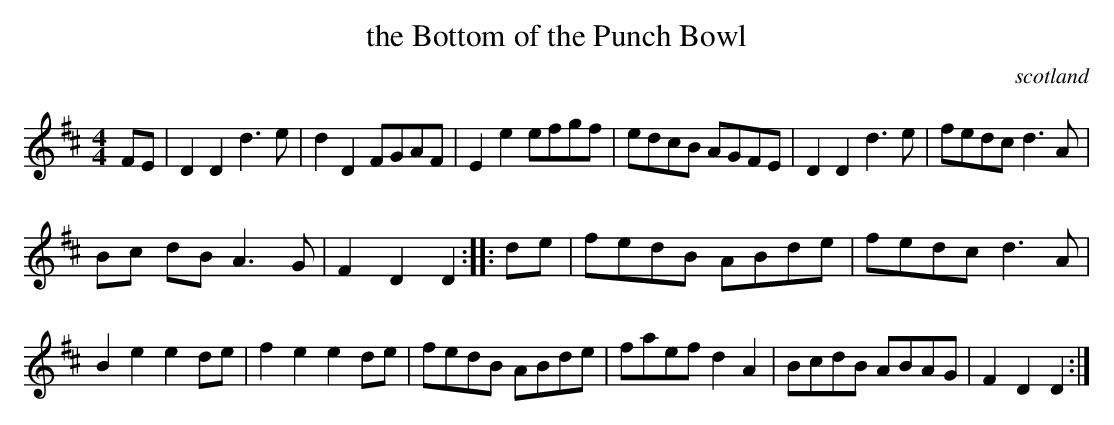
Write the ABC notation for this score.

X:1
T:the Bottom of the Punch Bowl
O:scotland
M:4/4
K:D
FE | D2D2 d3e | d2D2 FGAF | \
E2e2 efgf | edcB AGFE | \
D2D2 d3e | fedc d3A |
Bc dB A3G | F2D2 D2 ::\
de|\
fedB ABde | fedc d3A |
B2e2 e2de | f2e2 e2de |\
fedB ABde | faef d2A2 | BcdB ABAG | F2D2 D2:|
